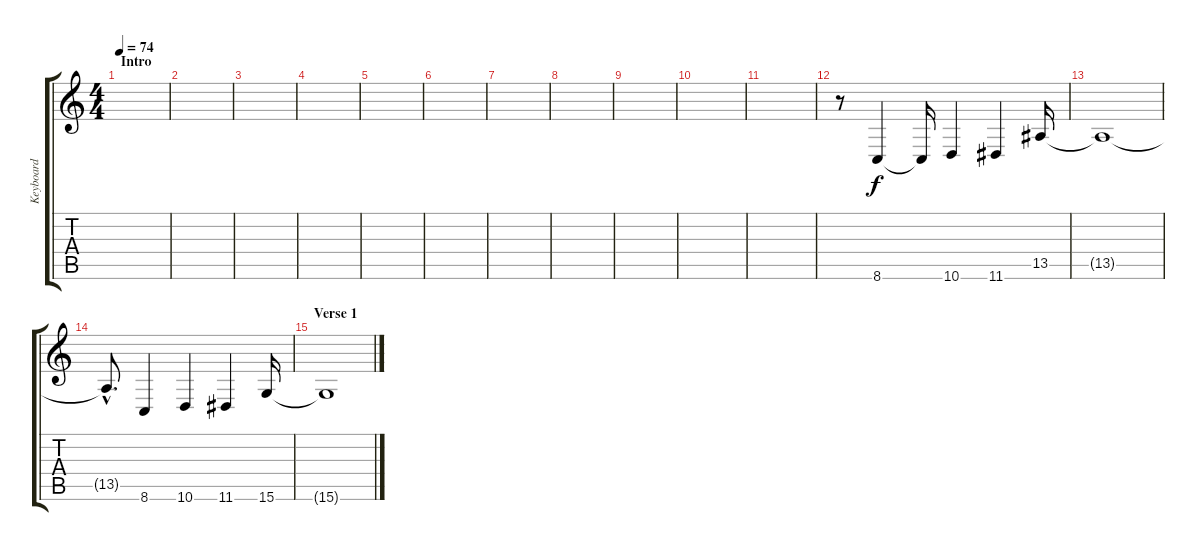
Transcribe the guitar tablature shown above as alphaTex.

\track ("Keyboard" "Keyboard") {instrument stringensemble2}
\staff {score tabs}
\tuning (E4 B3 G3 D3 A2 E2) {hide}
\ts (4 4)
\section ("" "Intro")
\tempo 74
\clef g2
\ks c
|
|
|
|
|
|
|
|
|
|
|
r.8 8.6.4 8.6{t}.16 10.6.4 11.6.4 13.5.16 |
13.5{t}.1 |
13.5{hac t}.8{d} 8.6.4 10.6.4 11.6.4 15.6.16 |
\section ("" "Verse 1")
15.6{t}.1
